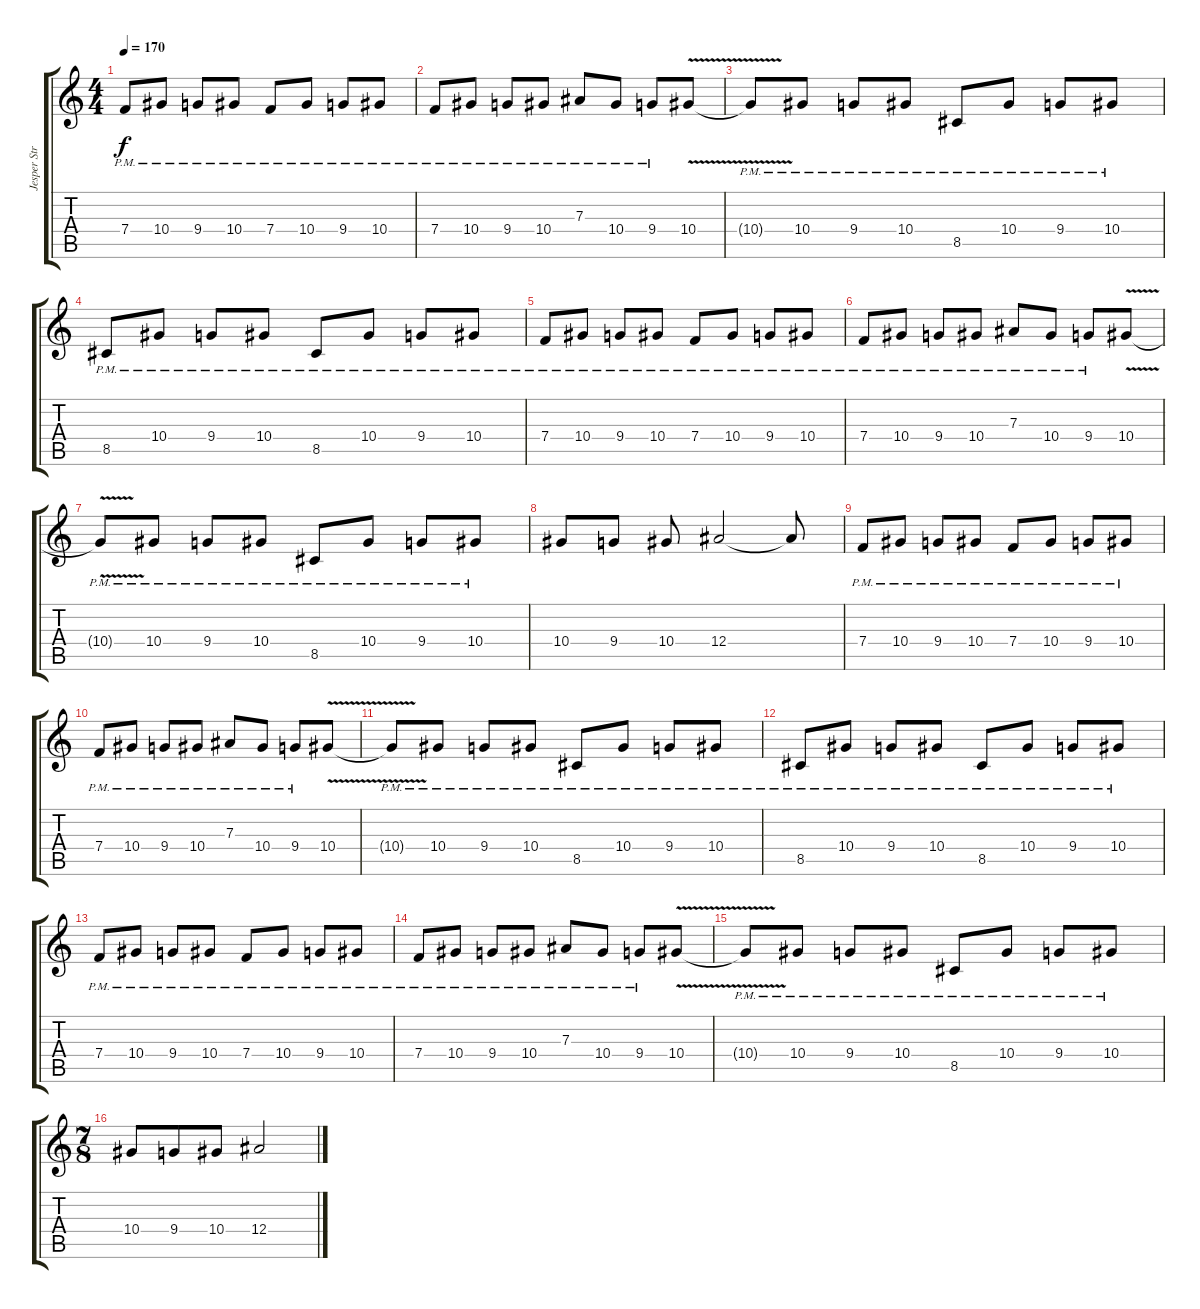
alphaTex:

\track ("Jesper Stromblad" "Jesper Str") {instrument distortionguitar}
\staff {score tabs}
\tuning (C4 G3 Eb3 Bb2 F2 C2) {hide}
\ts (4 4)
\tempo 170
\clef g2
\ks c
7.4{pm}.8{dy f} 10.4{pm}.8 9.4{pm}.8 10.4{pm}.8 7.4{pm}.8 10.4{pm}.8 9.4{pm}.8 10.4{pm}.8 |
7.4{pm}.8 10.4{pm}.8 9.4{pm}.8 10.4{pm}.8 7.3{pm}.8 10.4{pm}.8 9.4{pm}.8 10.4{v}.8 |
10.4{v pm t}.8 10.4{pm}.8 9.4{pm}.8 10.4{pm}.8 8.5{pm}.8 10.4{pm}.8 9.4{pm}.8 10.4{pm}.8 |
8.5{pm}.8 10.4{pm}.8 9.4{pm}.8 10.4{pm}.8 8.5{pm}.8 10.4{pm}.8 9.4{pm}.8 10.4{pm}.8 |
7.4{pm}.8 10.4{pm}.8 9.4{pm}.8 10.4{pm}.8 7.4{pm}.8 10.4{pm}.8 9.4{pm}.8 10.4{pm}.8 |
7.4{pm}.8 10.4{pm}.8 9.4{pm}.8 10.4{pm}.8 7.3{pm}.8 10.4{pm}.8 9.4{pm}.8 10.4{v}.8 |
10.4{v pm t}.8 10.4{pm}.8 9.4{pm}.8 10.4{pm}.8 8.5{pm}.8 10.4{pm}.8 9.4{pm}.8 10.4{pm}.8 |
10.4.8 9.4.8 10.4.8 12.4.2 12.4{t}.8 |
7.4{pm}.8 10.4{pm}.8 9.4{pm}.8 10.4{pm}.8 7.4{pm}.8 10.4{pm}.8 9.4{pm}.8 10.4{pm}.8 |
7.4{pm}.8 10.4{pm}.8 9.4{pm}.8 10.4{pm}.8 7.3{pm}.8 10.4{pm}.8 9.4{pm}.8 10.4{v}.8 |
10.4{v pm t}.8 10.4{pm}.8 9.4{pm}.8 10.4{pm}.8 8.5{pm}.8 10.4{pm}.8 9.4{pm}.8 10.4{pm}.8 |
8.5{pm}.8 10.4{pm}.8 9.4{pm}.8 10.4{pm}.8 8.5{pm}.8 10.4{pm}.8 9.4{pm}.8 10.4{pm}.8 |
7.4{pm}.8 10.4{pm}.8 9.4{pm}.8 10.4{pm}.8 7.4{pm}.8 10.4{pm}.8 9.4{pm}.8 10.4{pm}.8 |
7.4{pm}.8 10.4{pm}.8 9.4{pm}.8 10.4{pm}.8 7.3{pm}.8 10.4{pm}.8 9.4{pm}.8 10.4{v}.8 |
10.4{v pm t}.8 10.4{pm}.8 9.4{pm}.8 10.4{pm}.8 8.5{pm}.8 10.4{pm}.8 9.4{pm}.8 10.4{pm}.8 |
\ts (7 8)
10.4.8 9.4.8 10.4.8 12.4.2
